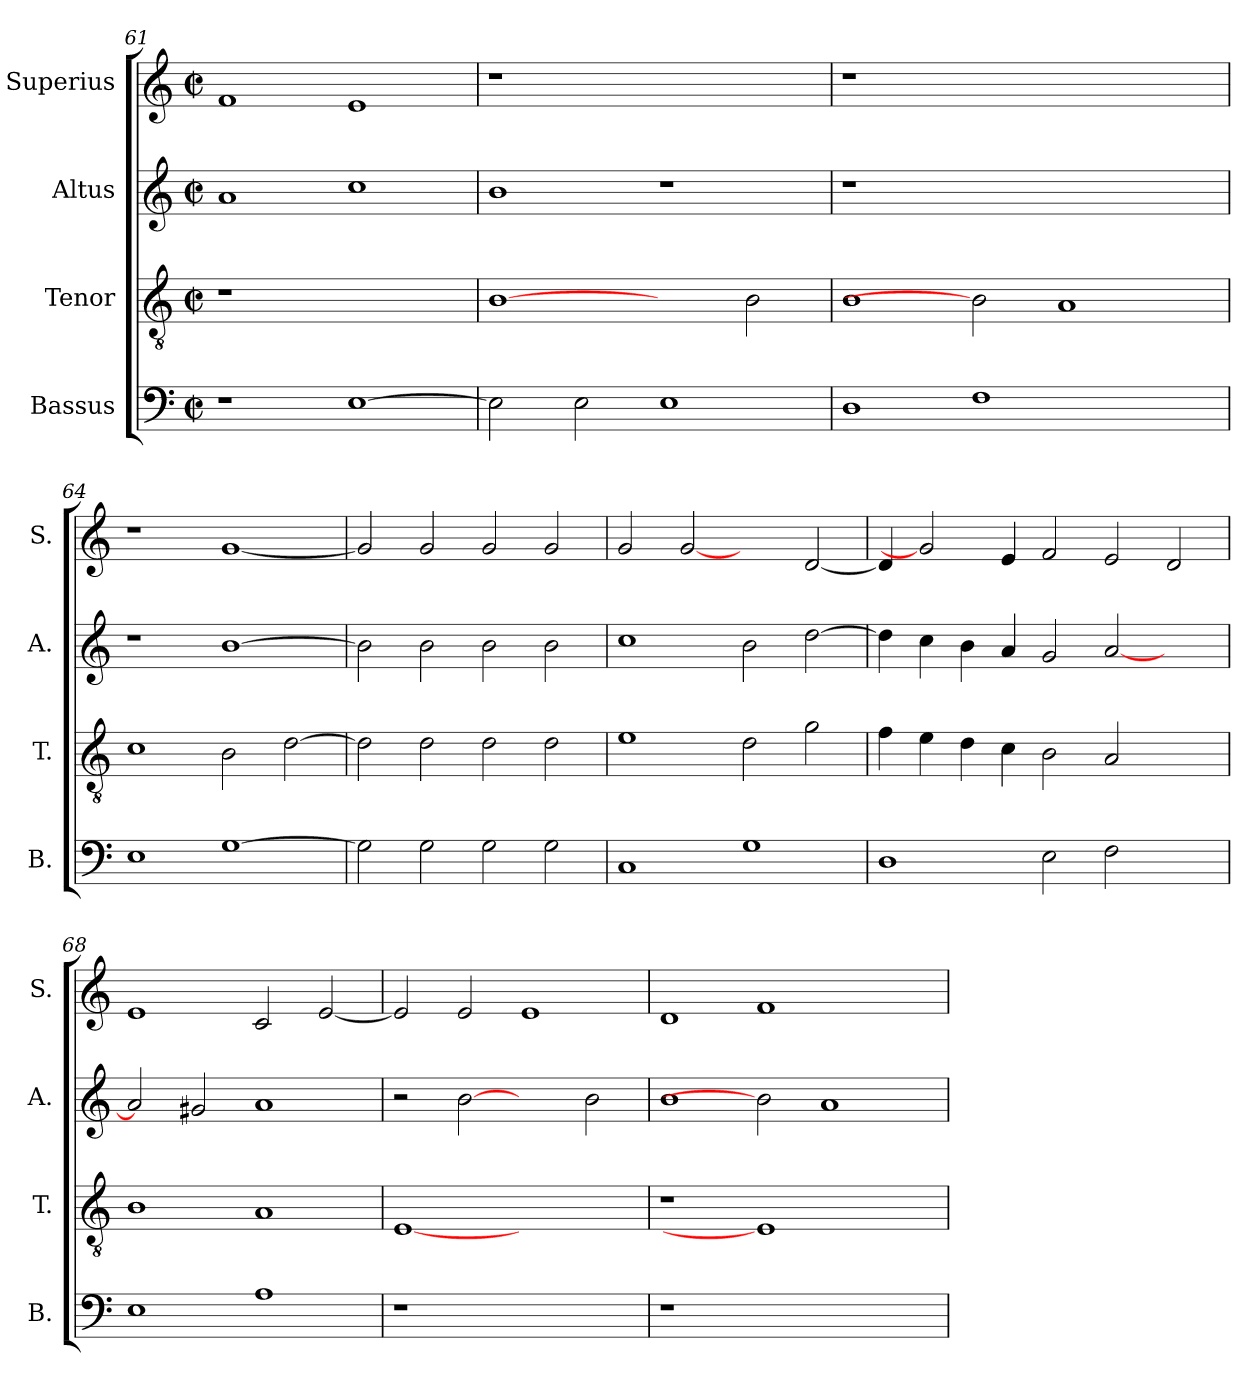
**kern	**kern	**kern	**kern
*part4	*part3	*part2	*part1
*staff4	*staff3	*staff2	*staff1
*I"Bassus	*I"Tenor	*I"Altus	*I"Superius
*I'B.	*I'T.	*I'A.	*I'S.
!!LO:LB:g=z
*clefF4	*clefGv2	*clefG2	*clefG2
*	*ITrd7c12	*	*
*k[]	*k[]	*k[]	*k[]
*C:	*C:	*C:	*C:
*M2/2	*M2/2	*M2/2	*M2/2
*met(c|)	*met(c|)	*met(c|)	*met(c|)
=61	=61	=61	=61
!	!LO:N:vis=1	!	!
1r	1r	1ai	1fi
[>1Ei	1ryy	1cci	1ei
=62	=62	=62	=62
!	!	!	!LO:N:vis=1
2Ei\]	[1BBi	1bi	1r
2Ei\	.	.	.
1Ei	2ryy	1r	1ryy
.	2BBi\	.	.
=63	=63	=63	=63
!	!	!LO:N:vis=1	!LO:N:vis=1
1Di	1BBi	1r	1r
1Fi	2BBi]	1.ryy	1.ryy
.	1AAi	.	.
2ryy	.	.	.
=64	=64	=64	=64
1Ei	1Ci	1r	1r
[>1Gi	2BBi\	[>1bi	[<1gi
.	[>2Di\	.	.
=65	=65	=65	=65
2Gi\]	2Di\]	2bi\]	2gi/]
2Gi\	2Di\	2bi\	2gi/
2Gi\	2Di\	2bi\	2gi/
2Gi\	2Di\	2bi\	2gi/
=66	=66	=66	=66
1Ci	1Ei	1cci	2gi/
.	.	.	[2gi
1Gi	2Di\	2bi\	2ryy
.	2Gi\	[>2ddi\	[<2di/
!!LO:PB:g=z
=67	=67	=67	=67
1Di	4Fi\	4ddi\]	4di/]
.	4Ei\	4cci\	2gi]
.	4Di\	4bi\	.
.	4Ci\	4ai/	4ei/
2Ei\	2BBi\	2gi/	2fi/
2Fi\	2AAi/	[<2ai/	2ei/
2ryy	2ryy	2ryy	2di/
=68	=68	=68	=68
1Ei	1BBi	2ai/]	1ei
.	.	2g#Xi/	.
1Ai	1AAi	1ai	2ci/
.	.	.	[<2ei/
=69	=69	=69	=69
!LO:N:vis=1	!	!	!
1r	[1EEi	2r	2ei/]
.	.	[2bi	2ei/
1ryy	1ryy	2ryy	1ei
.	.	2bi\	.
=70	=70	=70	=70
!LO:N:vis=1	!LO:N:vis=1	!	!
1r	1r	1bi	1di
1.ryy	1EEi]	2bi]	1fi
.	.	1ai	.
.	2ryy	.	2ryy
=	=	=	=
*-	*-	*-	*-
